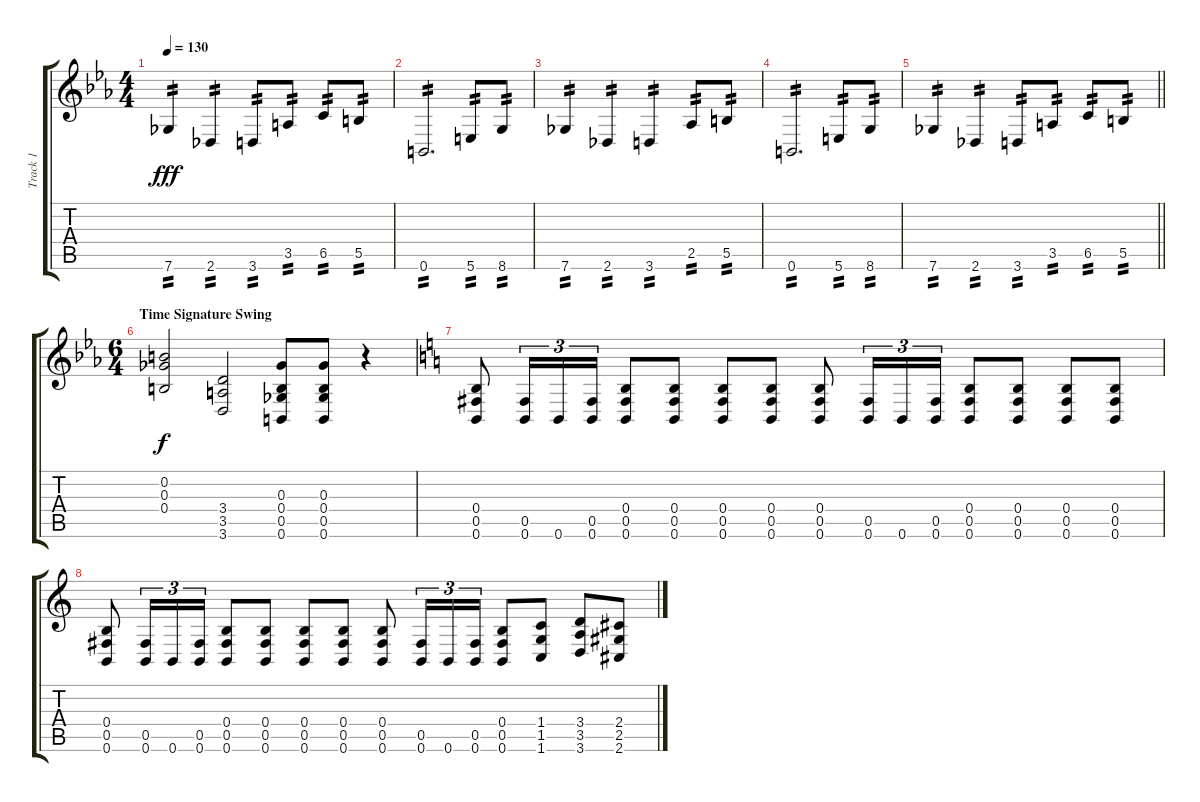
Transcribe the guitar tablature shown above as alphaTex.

\track ("Track 1" "Track 1") {instrument distortionguitar}
\staff {score tabs}
\tuning (E4 B3 Gb3 B2 Gb2 B1) {hide}
\ts (4 4)
\tempo 130
\clef g2
\ks cminor
7.6.4{tp 2 dy fff} 2.6.4{tp 2} 3.6.8{tp 2} 3.5.8{tp 2} 6.5.8{tp 2} 5.5.8{tp 2} |
\ks eb
0.6.2{d tp 2} 5.6.8{tp 2} 8.6.8{tp 2} |
\ks cminor
7.6.4{tp 2} 2.6.4{tp 2} 3.6.4{tp 2} 2.5.8{tp 2} 5.5.8{tp 2} |
\ks eb
0.6.2{d tp 2} 5.6.8{tp 2} 8.6.8{tp 2} |
\barLineRight lightlight
\ks cminor
7.6.4{tp 2} 2.6.4{tp 2} 3.6.8{tp 2} 3.5.8{tp 2} 6.5.8{tp 2} 5.5.8{tp 2} |
\ts (6 4)
\section ("" "Time Signature Swing")
(0.2 0.3 0.4).2{dy f} (3.4 3.5 3.6).2 (0.3 0.4 0.5 0.6).8 (0.3 0.4 0.5 0.6).8 r.4 |
\ks c
(0.4 0.5 0.6).8 (0.5 0.6).16{tu (3 2)} 0.6.16{tu (3 2)} (0.5 0.6).16{tu (3 2)} (0.4 0.5 0.6).8 (0.4 0.5 0.6).8 (0.4 0.5 0.6).8 (0.4 0.5 0.6).8 (0.4 0.5 0.6).8 (0.5 0.6).16{tu (3 2)} 0.6.16{tu (3 2)} (0.5 0.6).16{tu (3 2)} (0.4 0.5 0.6).8 (0.4 0.5 0.6).8 (0.4 0.5 0.6).8 (0.4 0.5 0.6).8 |
(0.4 0.5 0.6).8 (0.5 0.6).16{tu (3 2)} 0.6.16{tu (3 2)} (0.5 0.6).16{tu (3 2)} (0.4 0.5 0.6).8 (0.4 0.5 0.6).8 (0.4 0.5 0.6).8 (0.4 0.5 0.6).8 (0.4 0.5 0.6).8 (0.5 0.6).16{tu (3 2)} 0.6.16{tu (3 2)} (0.5 0.6).16{tu (3 2)} (0.4 0.5 0.6).8 (1.4 1.5 1.6).8 (3.4 3.5 3.6).8 (2.4 2.5 2.6).8
